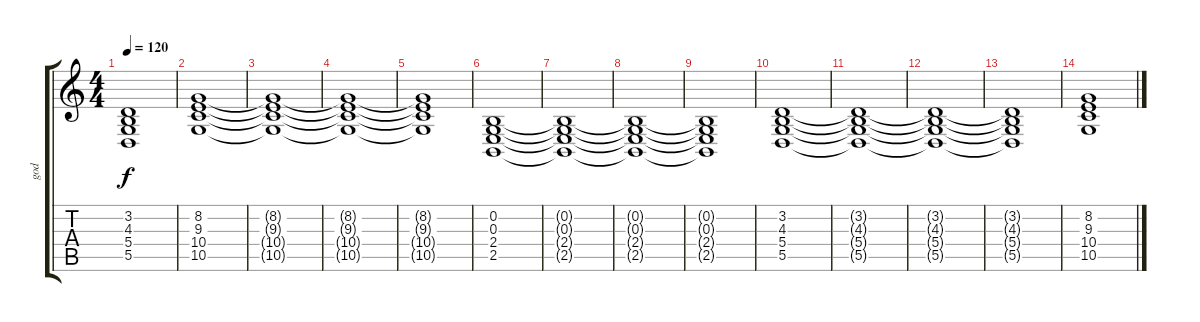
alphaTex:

\track ("god" "god") {instrument synthstrings1}
\staff {score tabs}
\tuning (E4 B3 G3 D3 A2 E2) {hide}
\ts (4 4)
\tempo 120
\clef g2
\ks c
(3.2{t} 4.3{t} 5.4{t} 5.5{t}).1{dy f} |
(8.2 9.3 10.4 10.5).1 |
(8.2{t} 9.3{t} 10.4{t} 10.5{t}).1 |
(8.2{t} 9.3{t} 10.4{t} 10.5{t}).1 |
(8.2{t} 9.3{t} 10.4{t} 10.5{t}).1 |
(0.2 0.3 2.4 2.5).1{instrument stringensemble1} |
(0.2{t} 0.3{t} 2.4{t} 2.5{t}).1 |
(0.2{t} 0.3{t} 2.4{t} 2.5{t}).1 |
(0.2{t} 0.3{t} 2.4{t} 2.5{t}).1 |
(3.2 4.3 5.4 5.5).1 |
(3.2{t} 4.3{t} 5.4{t} 5.5{t}).1 |
(3.2{t} 4.3{t} 5.4{t} 5.5{t}).1 |
(3.2{t} 4.3{t} 5.4{t} 5.5{t}).1 |
(8.2 9.3 10.4 10.5).1{volume 0}
